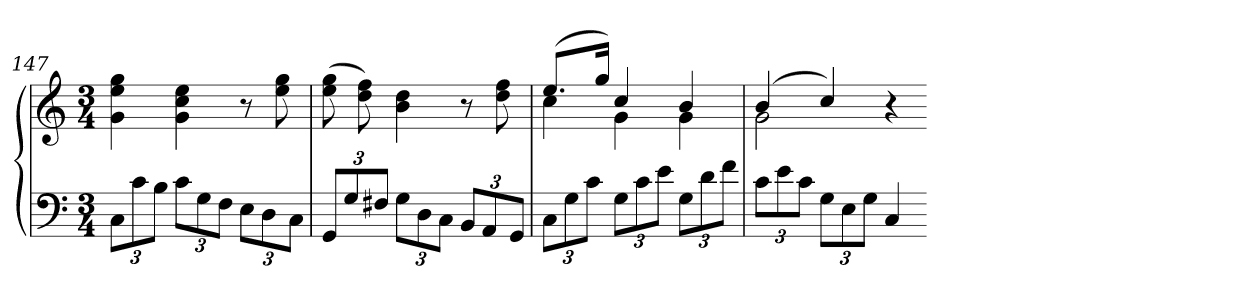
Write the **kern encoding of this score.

**kern	**kern
*part1	*part1
*staff2	*staff1
*clefF4	*clefG2
*k[]	*k[]
*C:	*C:
*M3/4	*M3/4
=147	=147
12CL	4g 4ee 4gg
12c	.
12BJ	.
12cL	4g 4cc 4ee
12G	.
12FJ	.
12EL	8r
12D	.
.	8ee 8gg
12CJ	.
=148	=148
12GGL	(8ee 8gg
12G	.
.	8dd 8ff)
12F#XJ	.
12GL	4b 4dd
12D	.
12CJ	.
12BBL	8r
12AA	.
.	8dd 8ff
12GGJ	.
=149	=149
*	*^
12CL	(8.eeL	4cc
12G	.	.
12cJ	.	.
.	16ggJk)	.
12GL	4cc	4g
12c	.	.
12eJ	.	.
12GL	4b	4g
12d	.	.
12fJ	.	.
=150	=150	=150
12cL	(4b	2g
12e	.	.
12cJ	.	.
12GL	4cc)	.
12E	.	.
12GJ	.	.
4C	4r	4ryy
*	*v	*v
=-	=-
*-	*-
